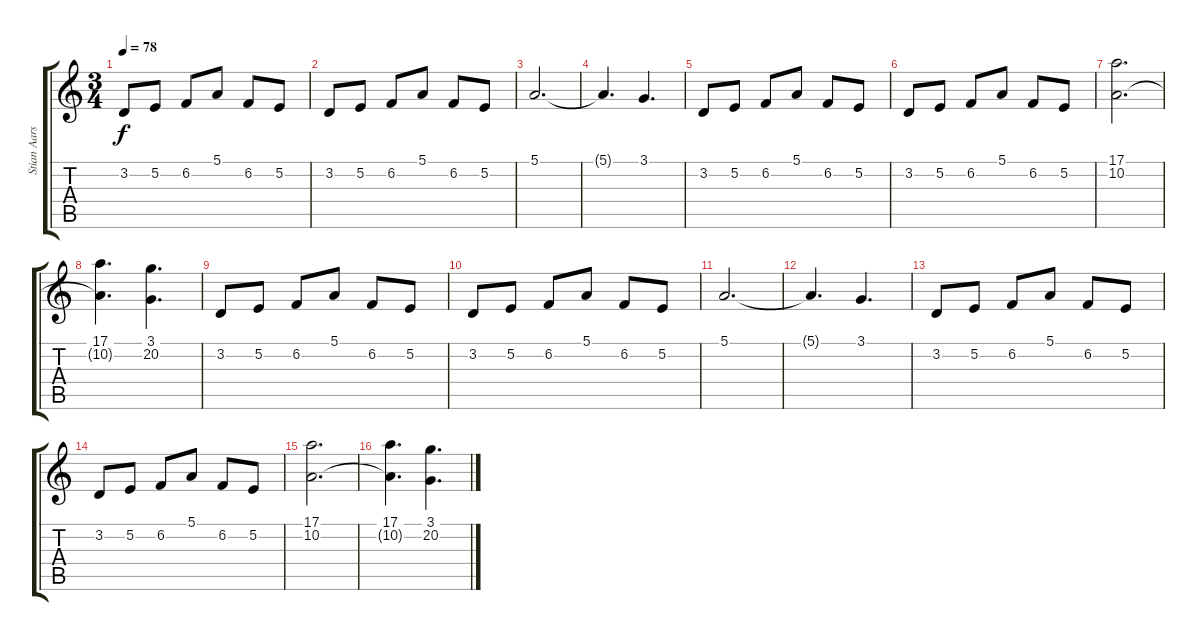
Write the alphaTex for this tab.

\track ("Stian Aarstad II" "Stian Aars") {instrument pad7halo}
\staff {score tabs}
\tuning (E4 B3 G3 D3 A2 E2) {hide}
\ts (3 4)
\tempo 78
\clef g2
\ks c
3.2.8{dy f volume 4} 5.2.8 6.2.8 5.1.8 6.2.8 5.2.8 |
3.2.8 5.2.8 6.2.8 5.1.8 6.2.8 5.2.8 |
5.1.2{d} |
5.1{t}.4{d volume 5} 3.1.4{d} |
3.2.8{volume 4} 5.2.8 6.2.8 5.1.8 6.2.8 5.2.8 |
3.2.8 5.2.8 6.2.8 5.1.8 6.2.8 5.2.8 |
(17.1 10.2).2{d} |
(17.1 10.2{t}).4{d volume 5} (3.1 20.2).4{d} |
3.2.8{volume 4} 5.2.8 6.2.8 5.1.8 6.2.8 5.2.8 |
3.2.8 5.2.8 6.2.8 5.1.8 6.2.8 5.2.8 |
5.1.2{d} |
5.1{t}.4{d volume 5} 3.1.4{d} |
3.2.8{volume 4} 5.2.8 6.2.8 5.1.8 6.2.8 5.2.8 |
3.2.8{volume 3} 5.2.8 6.2.8 5.1.8 6.2.8 5.2.8 |
(17.1 10.2).2{d} |
(17.1 10.2{t}).4{d} (3.1 20.2).4{d}
